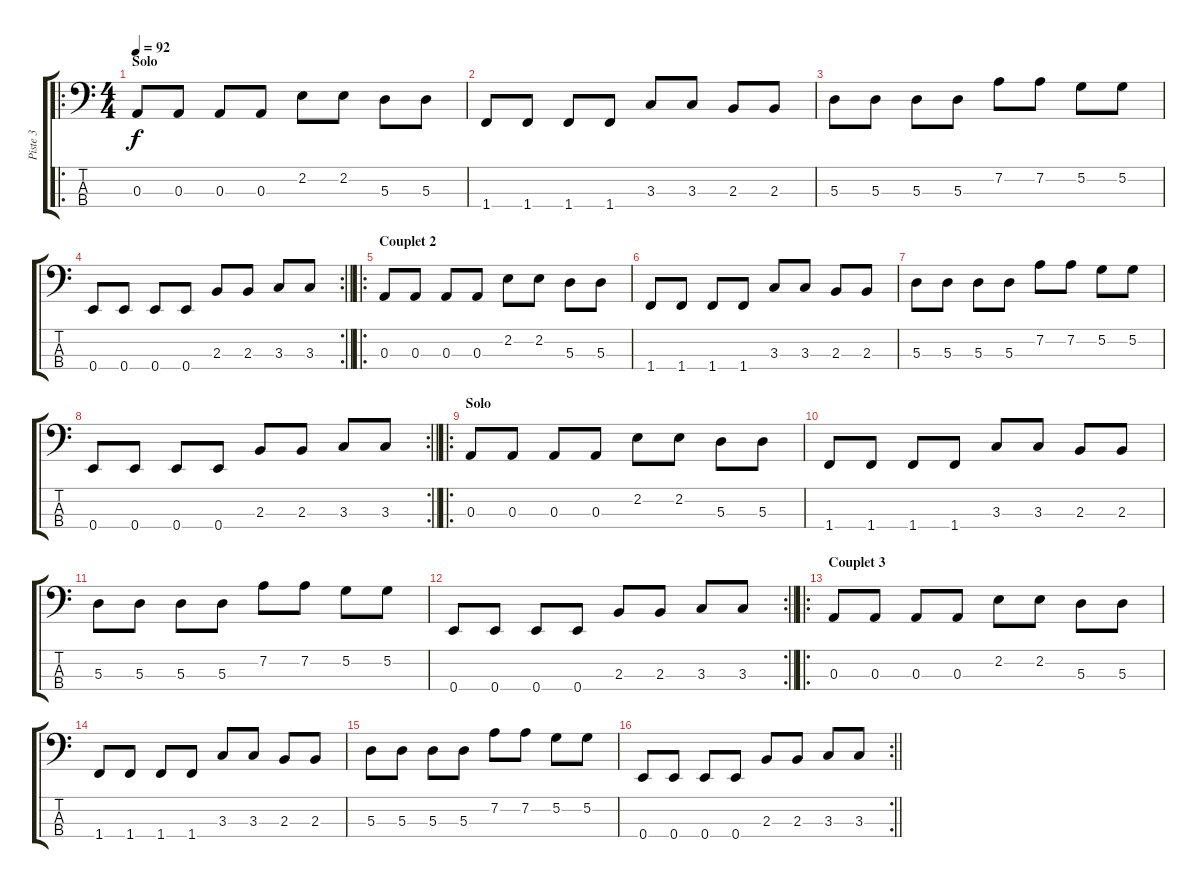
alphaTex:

\track ("Piste 3" "Piste 3") {instrument electricbassfinger}
\staff {score tabs}
\tuning (G2 D2 A1 E1) {hide}
\ro
\ts (4 4)
\section ("" "Solo")
\tempo 92
\clef f4
\ks c
0.3.8{dy f} 0.3.8 0.3.8 0.3.8 2.2.8 2.2.8 5.3.8 5.3.8 |
1.4.8 1.4.8 1.4.8 1.4.8 3.3.8 3.3.8 2.3.8 2.3.8 |
5.3.8 5.3.8 5.3.8 5.3.8 7.2.8 7.2.8 5.2.8 5.2.8 |
\rc 2
\barLineRight lightlight
0.4.8 0.4.8 0.4.8 0.4.8 2.3.8 2.3.8 3.3.8 3.3.8 |
\ro
\section ("" "Couplet 2")
0.3.8 0.3.8 0.3.8 0.3.8 2.2.8 2.2.8 5.3.8 5.3.8 |
1.4.8 1.4.8 1.4.8 1.4.8 3.3.8 3.3.8 2.3.8 2.3.8 |
5.3.8 5.3.8 5.3.8 5.3.8 7.2.8 7.2.8 5.2.8 5.2.8 |
\rc 2
\barLineRight lightlight
0.4.8 0.4.8 0.4.8 0.4.8 2.3.8 2.3.8 3.3.8 3.3.8 |
\ro
\section ("" "Solo")
0.3.8 0.3.8 0.3.8 0.3.8 2.2.8 2.2.8 5.3.8 5.3.8 |
1.4.8 1.4.8 1.4.8 1.4.8 3.3.8 3.3.8 2.3.8 2.3.8 |
5.3.8 5.3.8 5.3.8 5.3.8 7.2.8 7.2.8 5.2.8 5.2.8 |
\rc 2
\barLineRight lightlight
0.4.8 0.4.8 0.4.8 0.4.8 2.3.8 2.3.8 3.3.8 3.3.8 |
\ro
\section ("" "Couplet 3")
0.3.8 0.3.8 0.3.8 0.3.8 2.2.8 2.2.8 5.3.8 5.3.8 |
1.4.8 1.4.8 1.4.8 1.4.8 3.3.8 3.3.8 2.3.8 2.3.8 |
5.3.8 5.3.8 5.3.8 5.3.8 7.2.8 7.2.8 5.2.8 5.2.8 |
\rc 2
\barLineRight lightlight
0.4.8 0.4.8 0.4.8 0.4.8 2.3.8 2.3.8 3.3.8 3.3.8
